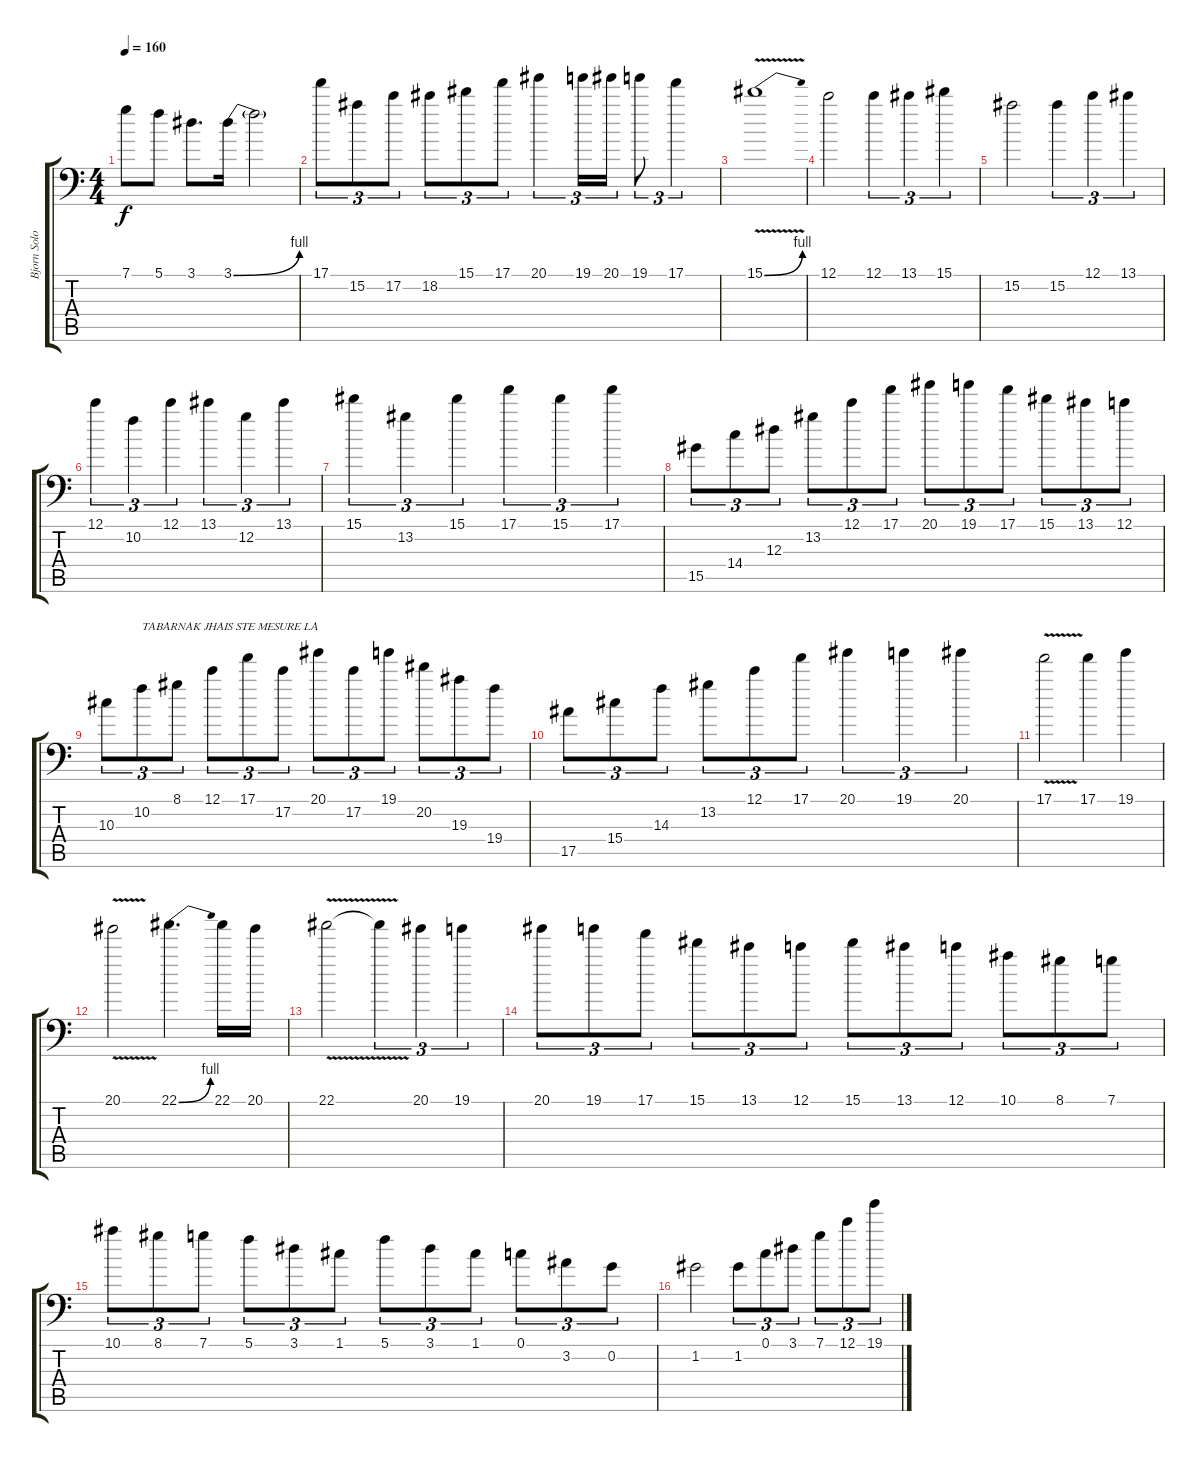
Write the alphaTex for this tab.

\track ("Bjorn Solo" "Bjorn Solo") {instrument distortionguitar}
\staff {score tabs}
\tuning (C4 G3 Eb3 Bb2 F2 Bb1) {hide}
\ts (4 4)
\tempo 160
\clef f4
\ks c
7.1.8{dy f} 5.1.8 3.1.8{d} 3.1{be (bend 0 0 60 4)}.16 3.1{t}.2 |
17.1.8{tu (3 2)} 15.2.8{tu (3 2)} 17.2.8{tu (3 2)} 18.2.8{tu (3 2)} 15.1.8{tu (3 2)} 17.1.8{tu (3 2)} 20.1.4{tu (3 2)} 19.1.16{tu (3 2)} 20.1.16{tu (3 2)} 19.1.8{tu (3 2)} 17.1.4{tu (3 2)} |
15.1{be (bend 0 0 60 4) v}.1 |
12.1.2 12.1.4{tu (3 2)} 13.1.4{tu (3 2)} 15.1.4{tu (3 2)} |
15.2.2 15.2.4{tu (3 2)} 12.1.4{tu (3 2)} 13.1.4{tu (3 2)} |
12.1.4{tu (3 2)} 10.2.4{tu (3 2)} 12.1.4{tu (3 2)} 13.1.4{tu (3 2)} 12.2.4{tu (3 2)} 13.1.4{tu (3 2)} |
15.1.4{tu (3 2)} 13.2.4{tu (3 2)} 15.1.4{tu (3 2)} 17.1.4{tu (3 2)} 15.1.4{tu (3 2)} 17.1.4{tu (3 2)} |
15.5.8{tu (3 2)} 14.4.8{tu (3 2)} 12.3.8{tu (3 2)} 13.2.8{tu (3 2)} 12.1.8{tu (3 2)} 17.1.8{tu (3 2)} 20.1.8{tu (3 2)} 19.1.8{tu (3 2)} 17.1.8{tu (3 2)} 15.1.8{tu (3 2)} 13.1.8{tu (3 2)} 12.1.8{tu (3 2)} |
10.3.8{tu (3 2)} 10.2.8{tu (3 2) txt "TABARNAK JHAIS STE MESURE LA"} 8.1.8{tu (3 2)} 12.1.8{tu (3 2)} 17.1.8{tu (3 2)} 17.2.8{tu (3 2)} 20.1.8{tu (3 2)} 17.2.8{tu (3 2)} 19.1.8{tu (3 2)} 20.2.8{tu (3 2)} 19.3.8{tu (3 2)} 19.4.8{tu (3 2)} |
17.5.8{tu (3 2)} 15.4.8{tu (3 2)} 14.3.8{tu (3 2)} 13.2.8{tu (3 2)} 12.1.8{tu (3 2)} 17.1.8{tu (3 2)} 20.1.4{tu (3 2)} 19.1.4{tu (3 2)} 20.1.4{tu (3 2)} |
17.1{v}.2 17.1.4 19.1.4 |
20.1{v}.2 22.1{be (bend 0 0 60 4)}.4{d} 22.1.16 20.1.16 |
22.1{v}.2 22.1{t}.4{tu (3 2)} 20.1.4{tu (3 2)} 19.1.4{tu (3 2)} |
20.1.8{tu (3 2)} 19.1.8{tu (3 2)} 17.1.8{tu (3 2)} 15.1.8{tu (3 2)} 13.1.8{tu (3 2)} 12.1.8{tu (3 2)} 15.1.8{tu (3 2)} 13.1.8{tu (3 2)} 12.1.8{tu (3 2)} 10.1.8{tu (3 2)} 8.1.8{tu (3 2)} 7.1.8{tu (3 2)} |
10.1.8{tu (3 2)} 8.1.8{tu (3 2)} 7.1.8{tu (3 2)} 5.1.8{tu (3 2)} 3.1.8{tu (3 2)} 1.1.8{tu (3 2)} 5.1.8{tu (3 2)} 3.1.8{tu (3 2)} 1.1.8{tu (3 2)} 0.1.8{tu (3 2)} 3.2.8{tu (3 2)} 0.2.8{tu (3 2)} |
1.2.2 1.2.8{tu (3 2)} 0.1.8{tu (3 2)} 3.1.8{tu (3 2)} 7.1.8{tu (3 2)} 12.1.8{tu (3 2)} 19.1.8{tu (3 2)}
